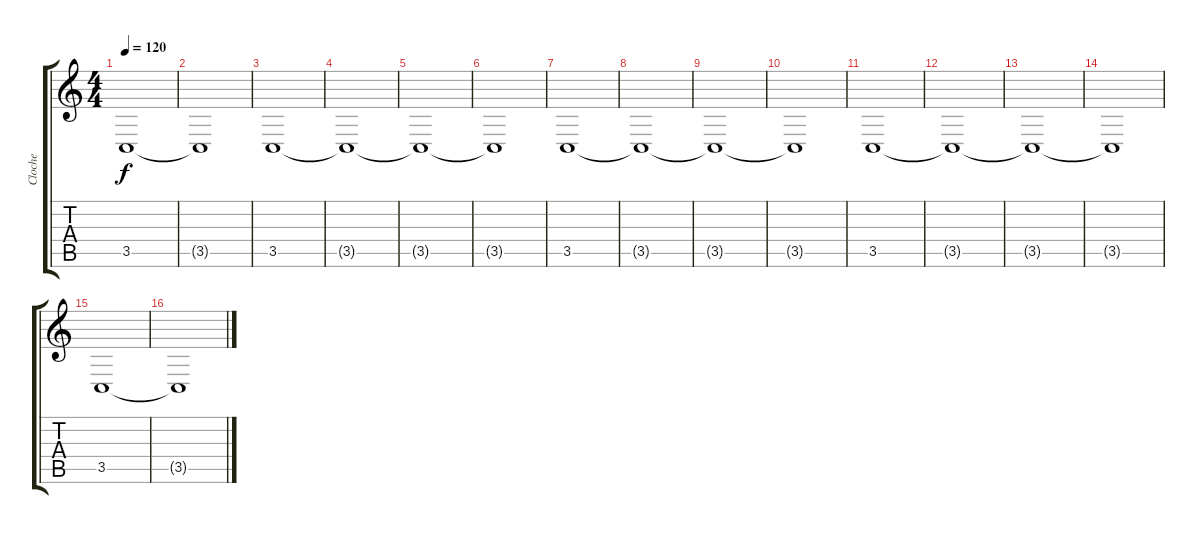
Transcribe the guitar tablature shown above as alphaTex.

\track ("Cloche" "Cloche") {instrument tubularbells}
\staff {score tabs}
\tuning (E4 B3 G3 D3 A2 E2) {hide}
\ts (4 4)
\tempo 120
\clef g2
\ks c
3.5{t}.1{dy f} |
3.5{t}.1 |
3.5.1 |
3.5{t}.1 |
3.5{t}.1 |
3.5{t}.1 |
3.5.1 |
3.5{t}.1 |
3.5{t}.1 |
3.5{t}.1 |
3.5.1 |
3.5{t}.1 |
3.5{t}.1 |
3.5{t}.1 |
3.5.1 |
3.5{t}.1
